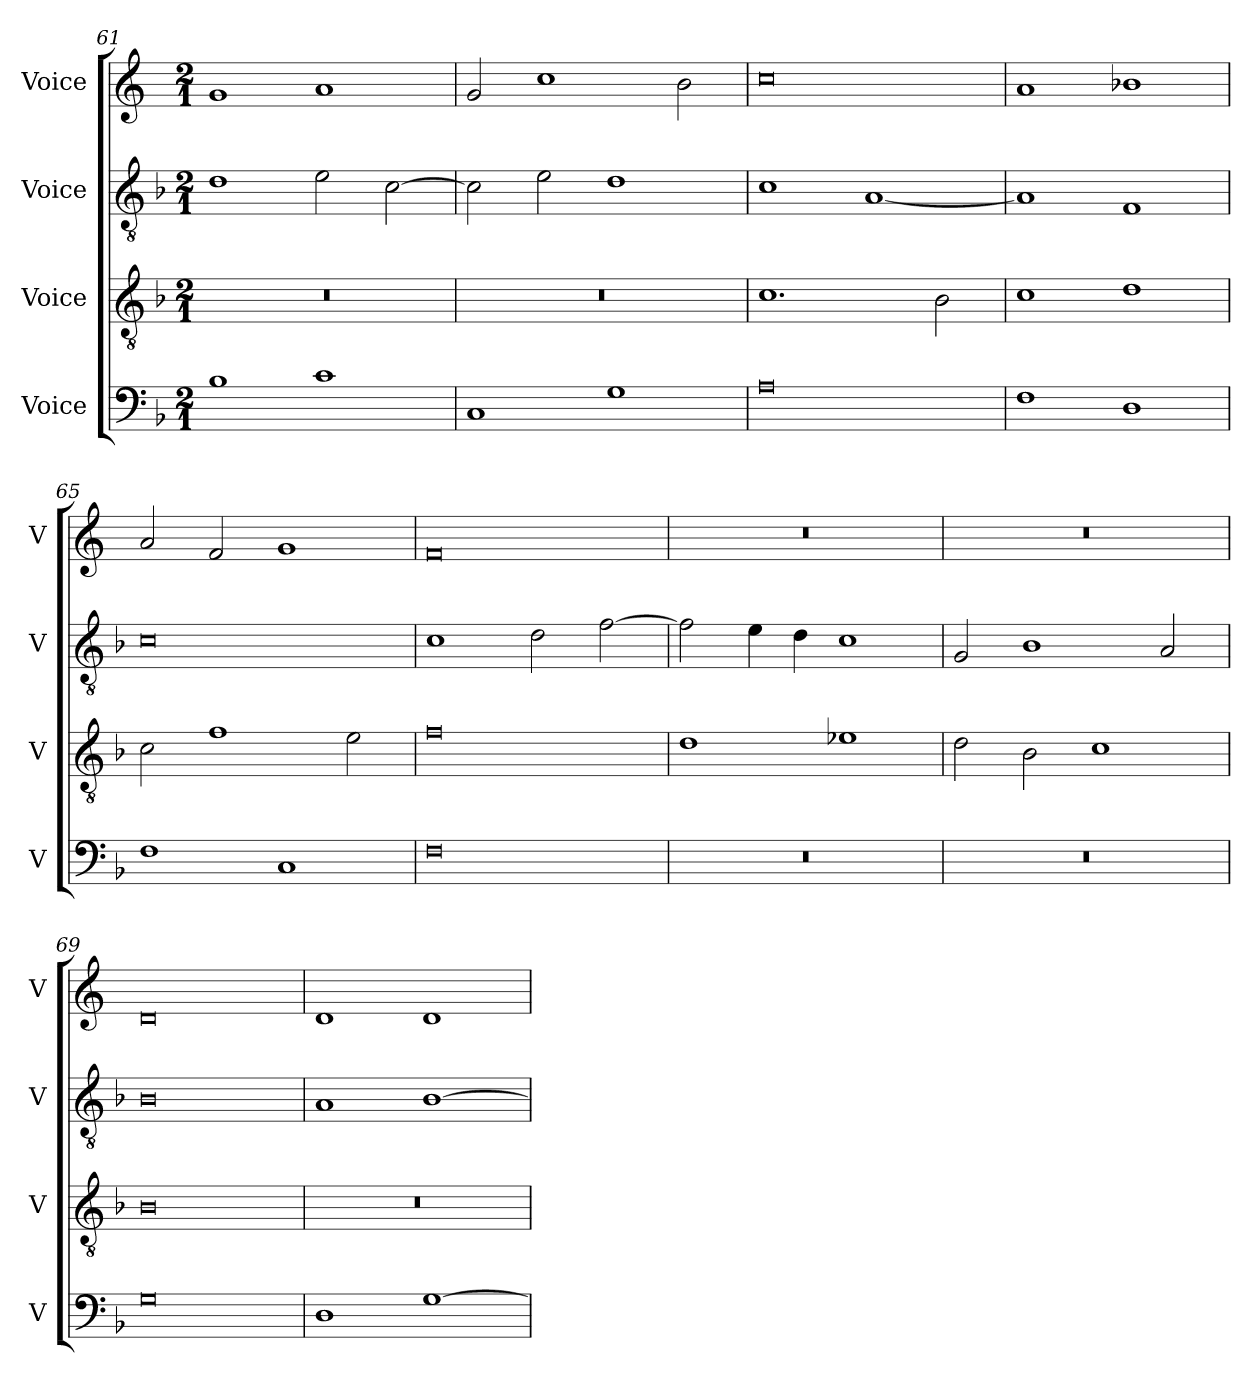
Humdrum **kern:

**kern	**kern	**kern	**kern
*part4	*part3	*part2	*part1
*staff4	*staff3	*staff2	*staff1
*I"Voice	*I"Voice	*I"Voice	*I"Voice
*I'V	*I'V	*I'V	*I'V
!!LO:LB:g=z
*clefF4	*clefGv2	*clefGv2	*clefG2
*k[b-]	*k[b-]	*k[b-]	*k[]
*M2/1	*M2/1	*M2/1	*M2/1
=61	=61	=61	=61
1B-	0r	1d	1g
1c	.	2e\	1a
.	.	[2c\	.
=62	=62	=62	=62
1C	0r	2c\]	2g/
.	.	2e\	1cc
1G	.	1d	.
.	.	.	2b\
=63	=63	=63	=63
0A	1.c	1c	0cc
.	.	[1A	.
.	2B-\	.	.
=64	=64	=64	=64
1F	1c	1A]	1a
1D	1d	1F	1b-X
!!LO:LB:g=z
=65	=65	=65	=65
1F	2c\	0c	2a/
.	1f	.	2f/
1C	.	.	1g
.	2e\	.	.
=66	=66	=66	=66
0F	0f	1c	0f
.	.	2d\	.
.	.	[2f\	.
=67	=67	=67	=67
0r	1d	2f\]	0r
.	.	4e\	.
.	.	4d\	.
.	1e-X	1c	.
=68	=68	=68	=68
0r	2d\	2G/	0r
.	2B-\	1B-	.
.	1c	.	.
.	.	2A/	.
!!LO:LB:g=z
=69	=69	=69	=69
0G	0B-	0B-	0d
=70	=70	=70	=70
1D	0r	1A	1d
[1G	.	[1B-	1d
=	=	=	=
*-	*-	*-	*-
